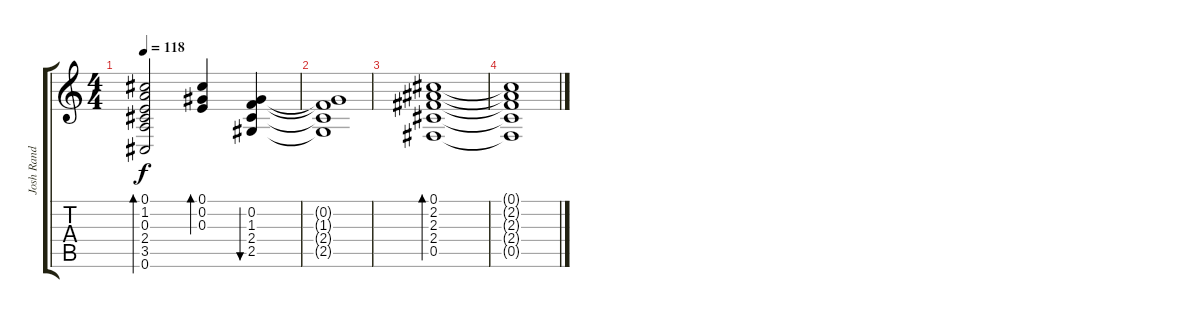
\track ("Josh Rand" "Josh Rand") {instrument distortionguitar}
\staff {score tabs}
\tuning (Db4 Ab3 E3 B2 Gb2 Db2) {hide}
\ts (4 4)
\tempo 118
\clef g2
\ks c
(0.1 1.2 0.3 2.4 3.5 0.6).2{bd 120 dy f} (0.1 0.2 0.3).4{bd 120} (0.2 1.3 2.4 2.5).4{bu 120} |
(0.2{t} 1.3{t} 2.4{t} 2.5{t}).1 |
(0.1 2.2 2.3 2.4 0.5).1{bd 240} |
(0.1{t} 2.2{t} 2.3{t} 2.4{t} 0.5{t}).1
